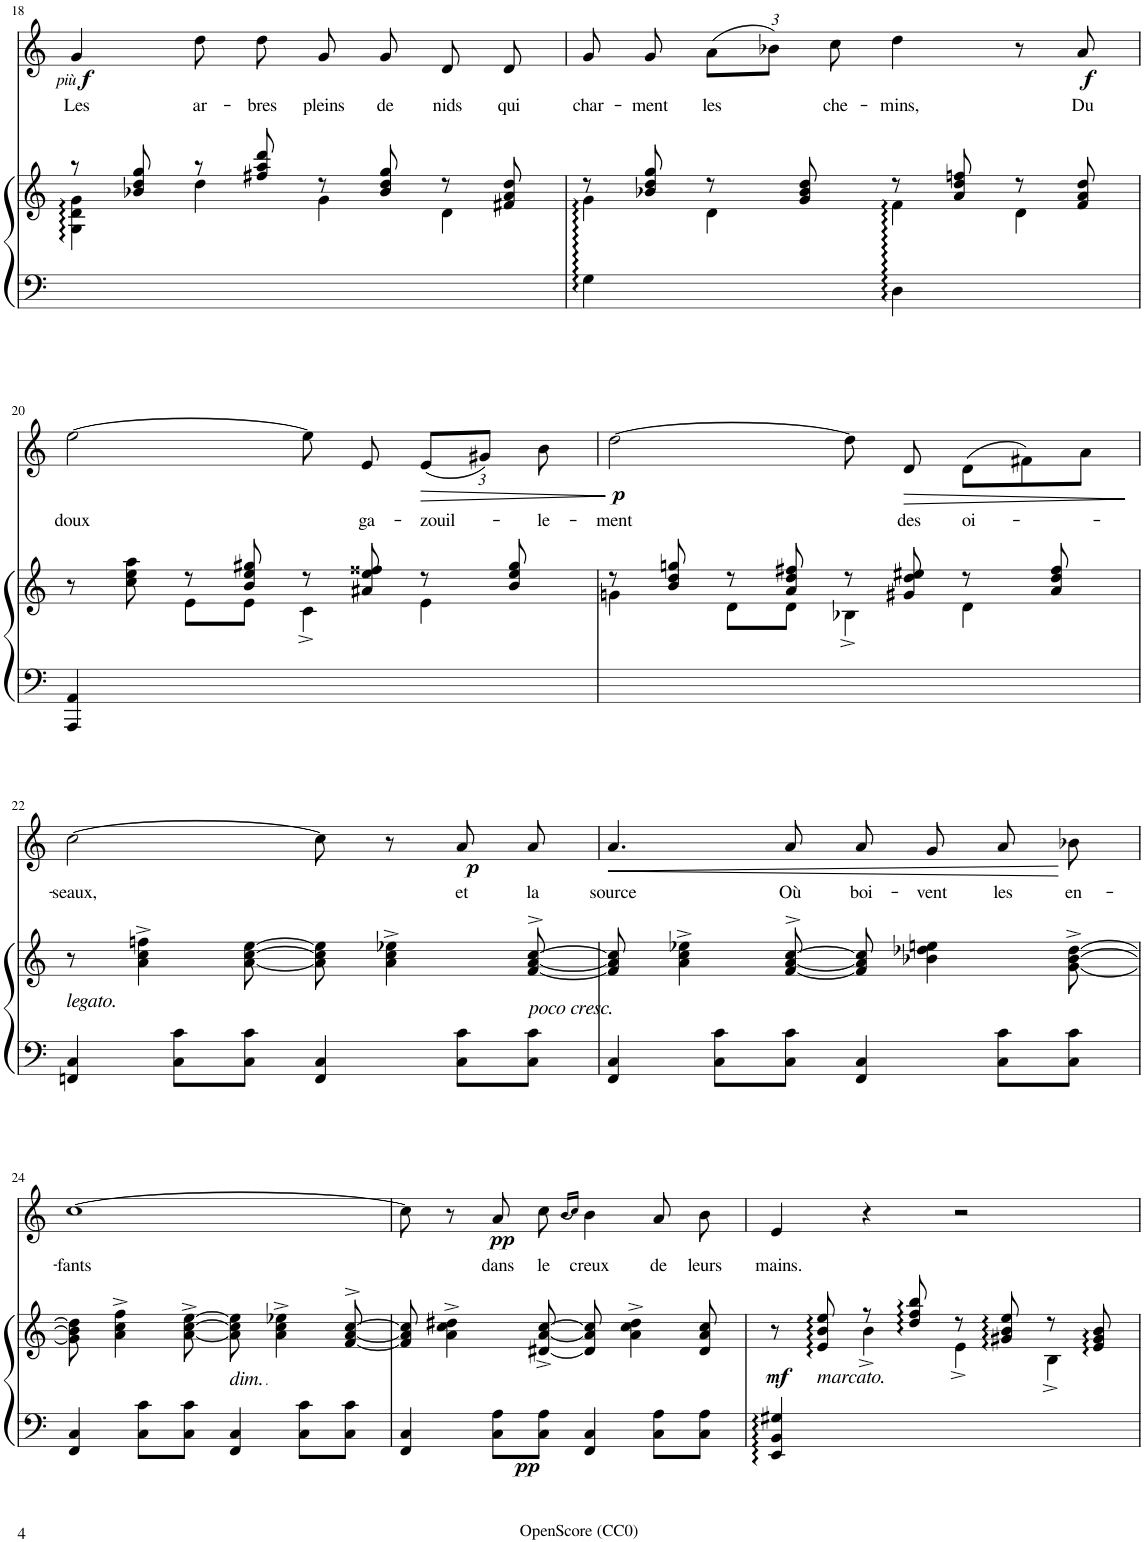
**kern	**kern	**dynam	**kern	**text	**dynam
*part2	*part2	*part2	*part1	*part1	*part1
*staff3	*staff2	*staff2/3	*staff1	*staff1	*staff1
*I"Piano	*	*	*I"Voice	*	*
*I'Pno	*	*	*	*	*
!!LO:PB:g=z
*clefF4	*clefG2	*	*clefG2	*	*
*k[]	*k[]	*	*k[]	*	*
*M4/4	*M4/4	*	*M4/4	*	*
*met(c)	*met(c)	*	*met(c)	*	*
=18	=18	=18	=18	=18	=18
*	*^	*	*	*	*
!	!	!	!	!	!LO:LY:b	!LO:DY:b
!	!	!	!	!	!	!LO:DY:n=1:b
1ryy	8r	4G\ 4d\ 4g\	.	4g/	Les	other-dynamics f
.	8b-X/ 8dd/ 8gg/	.	.	.	.	.
!	!	!	!	!	!LO:LY:b	!
.	8r	4dd\	.	8dd\	ar-	.
!	!	!	!	!	!LO:LY:b	!
.	8ff#X/ 8aa/ 8ddd/	.	.	8dd\	-bres	.
!	!	!	!	!	!LO:LY:b	!
.	8r	4g\	.	8g/	pleins	.
!	!	!	!	!	!LO:LY:b	!
.	8b-/ 8dd/ 8gg/	.	.	8g/	de	.
!	!	!	!	!	!LO:LY:b	!
.	8r	4d\	.	8d/	nids	.
!	!	!	!	!	!LO:LY:b	!
.	8f#X/ 8a/ 8dd/	.	.	8d/	qui	.
=19	=19	=19	=19	=19	=19	=19
*^	*	*	*	*	*	*
!	!	!	!	!	!	!LO:LY:b	!
1ryy	4G\	8r	4g\	.	8g/	char-	.
!	!	!	!	!	!	!LO:LY:b	!
.	.	8b-X/ 8dd/ 8gg/	.	.	8g/	-ment	.
*	*	*	*	*	*Xbrackettup	*	*
!	!	!	!	!	!	!LO:LY:b	!
.	4ryy	8r	4d\	.	(12a\L	les	.
.	.	.	.	.	12b-X\J)	.	.
.	.	8g/ 8b-/ 8dd/	.	.	.	.	.
!	!	!	!	!	!	!LO:LY:b	!
.	.	.	.	.	12cc\	che-	.
!	!	!	!	!	!	!LO:LY:b	!
.	4D\	8r	4f\	.	4dd\	-mins,	.
.	.	8a/ 8dd/ 8ffn/	.	.	.	.	.
.	4ryy	8r	4d\	.	8r	.	.
!	!	!	!	!	!	!LO:LY:b	!LO:DY:b
.	.	8f/ 8a/ 8dd/	.	.	8a/	Du	f
*v	*v	*	*	*	*	*	*
!!LO:LB:g=z
=20	=20	=20	=20	=20	=20	=20
!	!	!	!	!	!LO:LY:b	!
4AAA/ 4AA/	8r	4ryy	.	[2ee\	doux	.
.	8cc\ 8ee\ 8aa\	.	.	.	.	.
2.ryy	8r	8e\L	.	.	.	.
.	8b/ 8ee/ 8gg#X/	8e\J	.	.	.	.
.	8r	4c^\	.	8ee\]	.	.
!	!	!	!	!	!LO:LY:b	!
.	8a#X/ 8ee/ 8ff##X/	.	.	8e/	ga-	.
!	!	!	!	!	!LO:LY:b	!LO:HP:b
.	8r	4e\	.	(12e/L	-zouil-	>
.	.	.	.	12g#X/J)	.	.
.	8b/ 8ee/ 8gg#/	.	.	.	.	.
!	!	!	!	!	!LO:LY:b	!
.	.	.	.	12b\	-le-	.
*	*v	*v	*	*	*	*
.	.	.	.	.	]
=21	=21	=21	=21	=21	=21
*	*^	*	*	*	*
!	!	!	!	!	!LO:LY:b	!LO:DY:b
1ryy	8r	4gn\	.	[2dd\	-ment	p
.	8b/ 8dd/ 8ggn/	.	.	.	.	.
.	8r	8d\L	.	.	.	.
.	8a/ 8dd/ 8ff#X/	8d\J	.	.	.	.
.	8r	4B-X^\	.	8dd\]	.	.
!	!	!	!	!	!LO:LY:b	!LO:HP:b
.	8g#X/ 8dd/ 8ee#X/	.	.	8d/	des	>
*	*	*	*	*Xtuplet	*	*
!	!	!	!	!	!LO:LY:b	!
.	8r	4d\	.	(12d\L	oi-	.
.	.	.	.	12f#X\)	.	.
.	8a/ 8dd/ 8ff#/	.	.	.	.	.
.	.	.	.	12a\J	.	.
*	*v	*v	*	*	*	*
.	.	.	.	.	]
!!LO:LB:g=z
=22	=22	=22	=22	=22	=22
!	!LO:TX:b:i:t=legato.	!	!	!	!
!	!	!	!	!LO:LY:b	!
4FFn/ 4C/	8r	.	[2cc\	-seaux,	.
.	4a\^ 4cc\^ 4ffn\^	.	.	.	.
8C\ 8c\L	.	.	.	.	.
8C\ 8c\J	[8a\ [8cc\ [8ee\	.	.	.	.
4FF/ 4C/	8a\] 8cc\] 8ee\]	.	8cc\]	.	.
.	4a\^ 4cc\^ 4ee-X\^	.	8r	.	.
!	!	!	!	!LO:LY:b	!LO:DY:b
8C\ 8c\L	.	.	8a/	et	p
!	!LO:TX:b:i:t=poco cresc.	!	!	!	!
!	!	!	!	!LO:LY:b	!
8C\ 8c\J	[8f/^> [8a/^> [8cc/^>	.	8a/	la	.
=23	=23	=23	=23	=23	=23
!	!	!	!	!LO:LY:b	!LO:HP:b
4FF/ 4C/	8f/] 8a/] 8cc/]	.	4.a/	source	<
.	4a\^ 4cc\^ 4ee-X\^	.	.	.	.
8C\ 8c\L	.	.	.	.	.
!	!	!	!	!LO:LY:b	!
8C\ 8c\J	[8f/^> [8a/^> [8cc/^>	.	8a/	Où	.
!	!	!	!	!LO:LY:b	!
4FF/ 4C/	8f/] 8a/] 8cc/]	.	8a/	boi-	.
!	!	!	!	!LO:LY:b	!
.	4b-X\ 4dd-X\ 4een\	.	8g/	-vent	.
!	!	!	!	!LO:LY:b	!
8C\ 8c\L	.	.	8a/	les	.
!	!	!	!	!LO:LY:b	!
8C\ 8c\J	[8g\^ [8b-\^ [8dd-\^	.	8b-X\	en-	[
!!LO:LB:g=z
=24	=24	=24	=24	=24	=24
!	!	!	!	!LO:LY:b	!
4FF/ 4C/	8g\] 8b-\] 8dd-\]	.	[1cc	-fants	.
.	4a\^ 4cc\^ 4ff\^	.	.	.	.
8C\ 8c\L	.	.	.	.	.
8C\ 8c\J	[8a\^> [8cc\^> [8ee\^>	.	.	.	.
!	!LO:TX:b:i:t=dim.	!	!	!	!
4FF/ 4C/	8a\] 8cc\] 8ee\]	.	.	.	.
.	4a\^ 4cc\^ 4ee-X\^	.	.	.	.
8C\ 8c\L	.	.	.	.	.
8C\ 8c\J	[8f/^> [8a/^> [8cc/^>	.	.	.	.
=25	=25	=25	=25	=25	=25
4FF/ 4C/	8f/] 8a/] 8cc/]	.	8cc\]	.	.
.	4a\^ 4cc\^ 4dd#X\^	.	8r	.	.
!	!	!	!	!LO:LY:b	!LO:DY:b
8C\ 8A\L	.	.	8a/	dans	pp
!	!	!LO:DY:b=2	!	!LO:LY:b	!
8C\ 8A\J	[8d#X/^< [8a/^< [8cc/^<	pp	8cc\	le	.
.	.	.	(16qb/LL	.	.
.	.	.	16qcc/JJ)	.	.
!	!	!	!	!LO:LY:b	!
4FF/ 4C/	8d#/] 8a/] 8cc/]	.	4b\	creux	.
.	4a\^ 4cc\^ 4dd#\^	.	.	.	.
!	!	!	!	!LO:LY:b	!
8C\ 8A\L	.	.	8a/	de	.
!	!	!	!	!LO:LY:b	!
8C\ 8A\J	8d#/ 8a/ 8cc/	.	8b\	leurs	.
=26	=26	=26	=26	=26	=26
*	*^	*	*	*	*
!	!	!	!LO:DY:b	!	!LO:LY:b	!
4EE/ 4BB/ 4G#X/	8r	4ryy	mf	4e/	mains.	.
!	!LO:TX:b:i:t=marcato.	!	!	!	!	!
.	8e/ 8b/ 8ee/	.	.	.	.	.
2.ryy	8r	4b^\	.	4r	.	.
.	8dd/ 8ff/ 8bb/	.	.	.	.	.
.	8r	4e^\	.	2r	.	.
.	8g#X/ 8b/ 8ee/	.	.	.	.	.
.	8r	4B^\	.	.	.	.
.	8e/ 8g#/ 8b/	.	.	.	.	.
*	*v	*v	*	*	*	*
=	=	=	=	=	=
*-	*-	*-	*-	*-	*-
